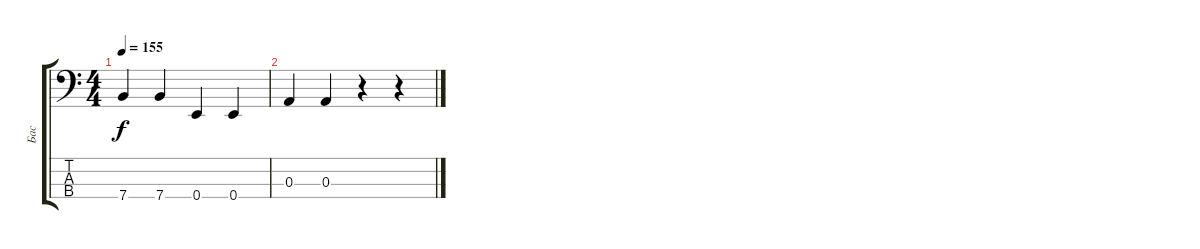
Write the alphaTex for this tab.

\track ("Бас" "Бас") {instrument electricbassfinger}
\staff {score tabs}
\tuning (G2 D2 A1 E1) {hide}
\ts (4 4)
\tempo 155
\clef f4
\ks c
7.4.4{dy f} 7.4.4 0.4.4 0.4.4 |
0.3.4 0.3.4 r.4 r.4
